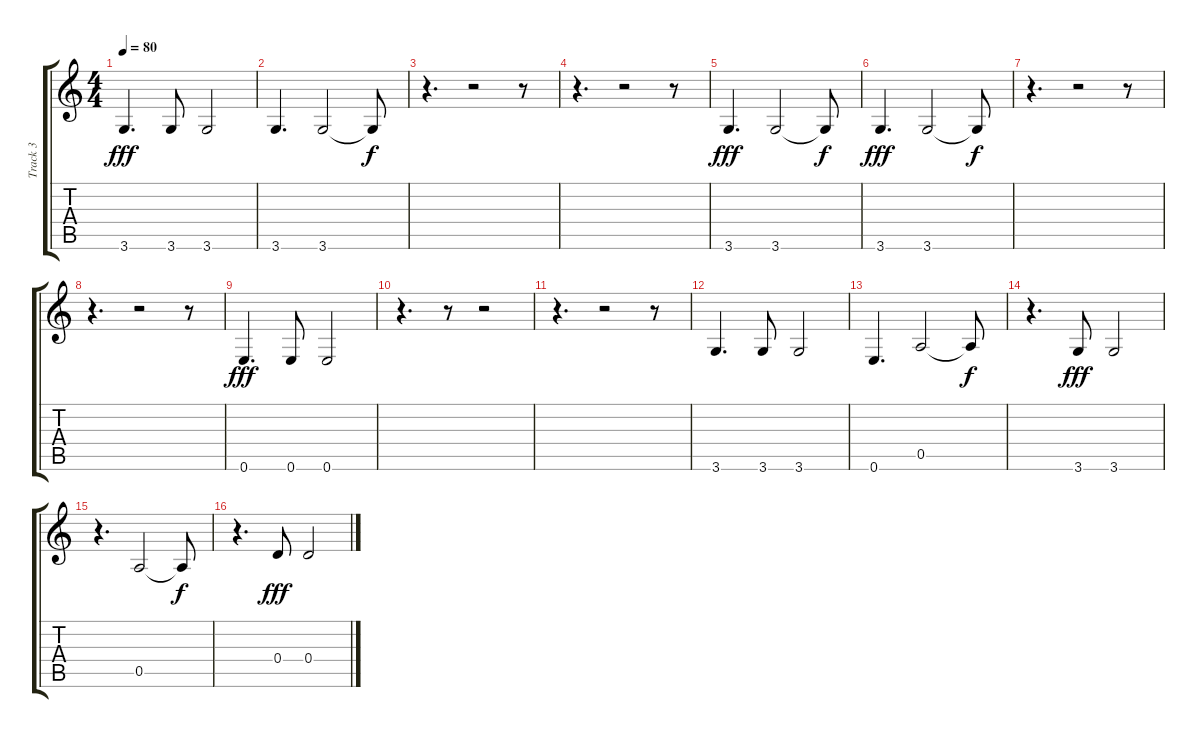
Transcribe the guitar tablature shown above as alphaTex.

\track ("Track 3" "Track 3") {instrument fretlessbass}
\staff {score tabs}
\tuning (E4 B3 G3 D3 A2 E2) {hide}
\ts (4 4)
\tempo 80
\clef g2
\ks c
3.6.4{d dy fff} 3.6.8 3.6.2 |
3.6.4{d} 3.6.2 3.6{t}.8{dy f} |
r.4{d} r.2 r.8 |
r.4{d} r.2 r.8 |
3.6.4{d dy fff} 3.6.2 3.6{t}.8{dy f} |
3.6.4{d dy fff} 3.6.2 3.6{t}.8{dy f} |
r.4{d} r.2 r.8 |
r.4{d} r.2 r.8 |
0.6.4{d dy fff} 0.6.8 0.6.2 |
r.4{d} r.8 r.2 |
r.4{d} r.2 r.8 |
3.6.4{d} 3.6.8 3.6.2 |
0.6.4{d} 0.5.2 0.5{t}.8{dy f} |
r.4{d} 3.6.8{dy fff} 3.6.2 |
r.4{d} 0.5.2 0.5{t}.8{dy f} |
r.4{d} 0.4.8{dy fff} 0.4.2
